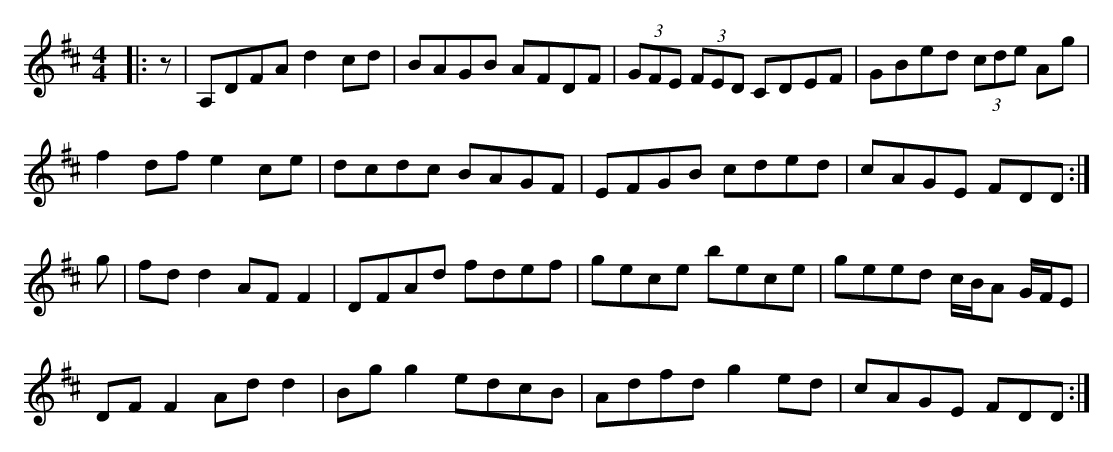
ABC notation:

X:1
M:4/4
K:D
|:z|A,DFA d2 cd|BAGB AFDF|(3GFE (3FED CDEF|GBed (3cde Ag|
f2 df e2 ce|dcdc BAGF|EFGB cded|cAGE FDD:|
g|fd d2 AF F2|DFAd fdef|gece bece|geed c/B/A G/F/E|
DF F2 Ad d2|Bg g2 edcB|Adfd g2 ed|cAGE FDD:|
